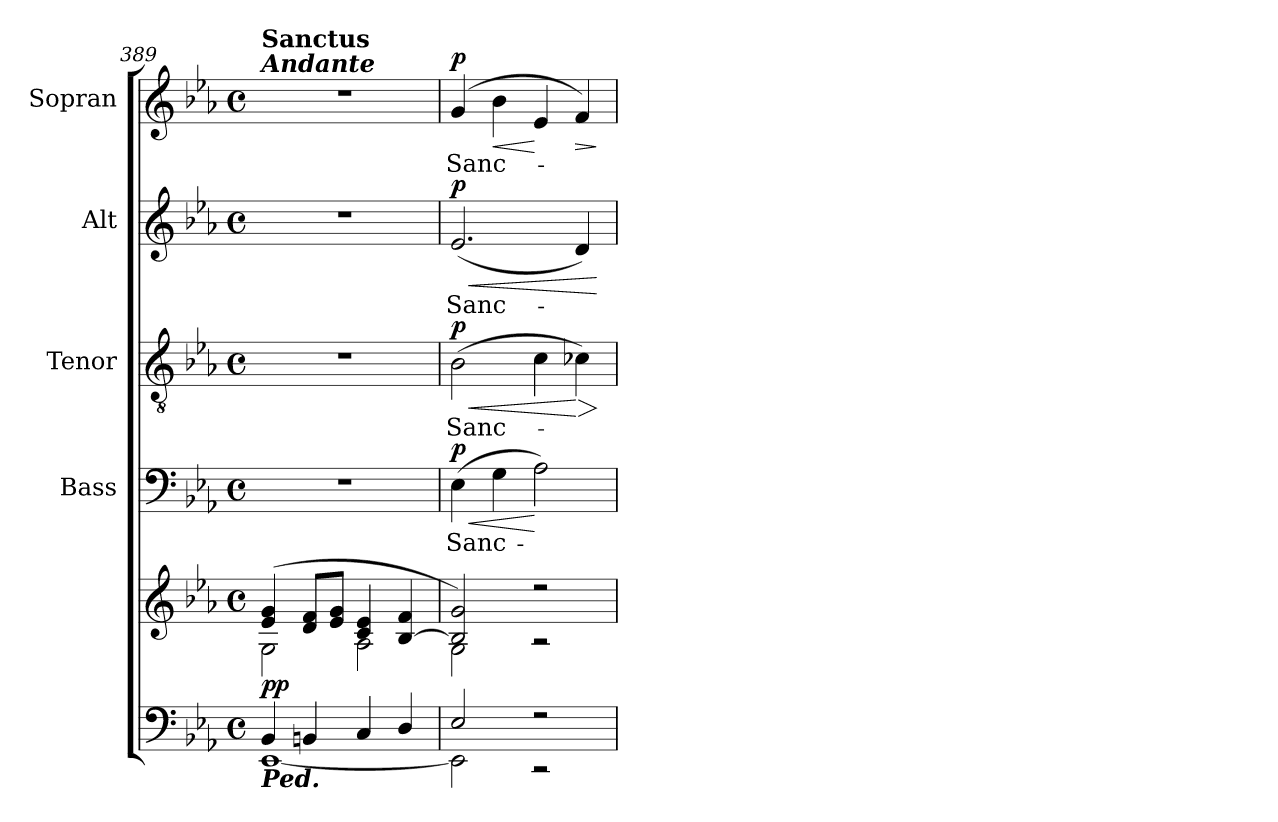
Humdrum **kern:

**kern	**kern	**dynam	**kern	**text	**dynam	**kern	**text	**dynam	**kern	**text	**dynam	**kern	**text	**dynam
*part5	*part5	*part5	*part4	*part4	*part4	*part3	*part3	*part3	*part2	*part2	*part2	*part1	*part1	*part1
*staff6	*staff5	*staff5/6	*staff4	*staff4	*staff4	*staff3	*staff3	*staff3	*staff2	*staff2	*staff2	*staff1	*staff1	*staff1
*	*	*	*I"Bass	*	*	*I"Tenor	*	*	*I"Alt	*	*	*I"Sopran	*	*
*	*	*	*I'B.	*	*	*I'T.	*	*	*I'A.	*	*	*I'S.	*	*
!!LO:LB:g=z
*clefF4	*clefG2	*	*clefF4	*	*	*clefGv2	*	*	*clefG2	*	*	*clefG2	*	*
*k[b-e-a-]	*k[b-e-a-]	*	*k[b-e-a-]	*	*	*k[b-e-a-]	*	*	*k[b-e-a-]	*	*	*k[b-e-a-]	*	*
*E-:	*E-:	*	*E-:	*	*	*E-:	*	*	*E-:	*	*	*E-:	*	*
*M4/4	*M4/4	*	*M4/4	*	*	*M4/4	*	*	*M4/4	*	*	*M4/4	*	*
*met(c)	*met(c)	*	*met(c)	*	*	*met(c)	*	*	*met(c)	*	*	*met(c)	*	*
=389	=389	=389	=389	=389	=389	=389	=389	=389	=389	=389	=389	=389	=389	=389
*^	*^	*	*	*	*	*	*	*	*	*	*	*	*	*
!	!	!	!	!	!	!	!	!	!	!	!	!	!	!LO:TX:a:Bi:t=Andante	!	!
!	!	!	!	!	!	!	!	!	!	!	!	!	!	!LO:TX:a:B:t=Sanctus	!	!
!LO:TX:b:Bi:t=Ped.	!	!	!	!	!	!	!	!	!	!	!	!	!	!	!	!
!	!	!	!	!LO:DY:b	!	!	!	!	!	!	!	!	!	!	!	!
4BB-/	[<1EE-	(4e-/ 4g/	2G\	pp	1r	.	.	1r	.	.	1r	.	.	1r	.	.
4BBn/	.	8d/ 8f/L	.	.	.	.	.	.	.	.	.	.	.	.	.	.
.	.	8e-/ 8g/J	.	.	.	.	.	.	.	.	.	.	.	.	.	.
4C/	.	4c/ 4e-/	2A-\	.	.	.	.	.	.	.	.	.	.	.	.	.
4D/	.	[>4B-/ 4f/	.	.	.	.	.	.	.	.	.	.	.	.	.	.
=390	=390	=390	=390	=390	=390	=390	=390	=390	=390	=390	=390	=390	=390	=390	=390	=390
!	!	!	!	!	!	!LO:LY:b	!LO:HP:b	!	!LO:LY:b	!LO:HP:b	!	!LO:LY:b	!LO:HP:b	!	!LO:LY:b	!
!	!	!	!	!	!	!	!LO:DY:n=1:a	!	!	!LO:DY:n=1:a	!	!	!LO:DY:n=1:a	!	!	!LO:DY:a
2E-/	2EE-\]	2B-/] 2g/)	2G\	.	(>4E-\	Sanc-	< p	(>2B-\	Sanc-	< p	(<2.e-/	Sanc-	< p	(4g/	Sanc-	p
!	!	!	!	!	!	!	!	!	!	!	!	!	!	!	!	!LO:HP:b
.	.	.	.	.	4G\	.	.	.	.	.	.	.	.	4b-\	.	<
2r	2r	2r	2r	.	2A-\)	.	[	4c\	.	.	.	.	.	4e-/	.	[
!	!	!	!	!	!	!	!	!	!	!LO:HP:n=1:b	!	!	!	!	!	!LO:HP:b
.	.	.	.	.	.	.	.	4c-X\)	.	[ >	4d/)	.	.	4f/)	.	>
*v	*v	*	*	*	*	*	*	*	*	*	*	*	*	*	*	*
*	*v	*v	*	*	*	*	*	*	*	*	*	*	*	*	*
.	.	.	.	.	.	.	.	]	.	.	[	.	.	]
=	=	=	=	=	=	=	=	=	=	=	=	=	=	=
*-	*-	*-	*-	*-	*-	*-	*-	*-	*-	*-	*-	*-	*-	*-
